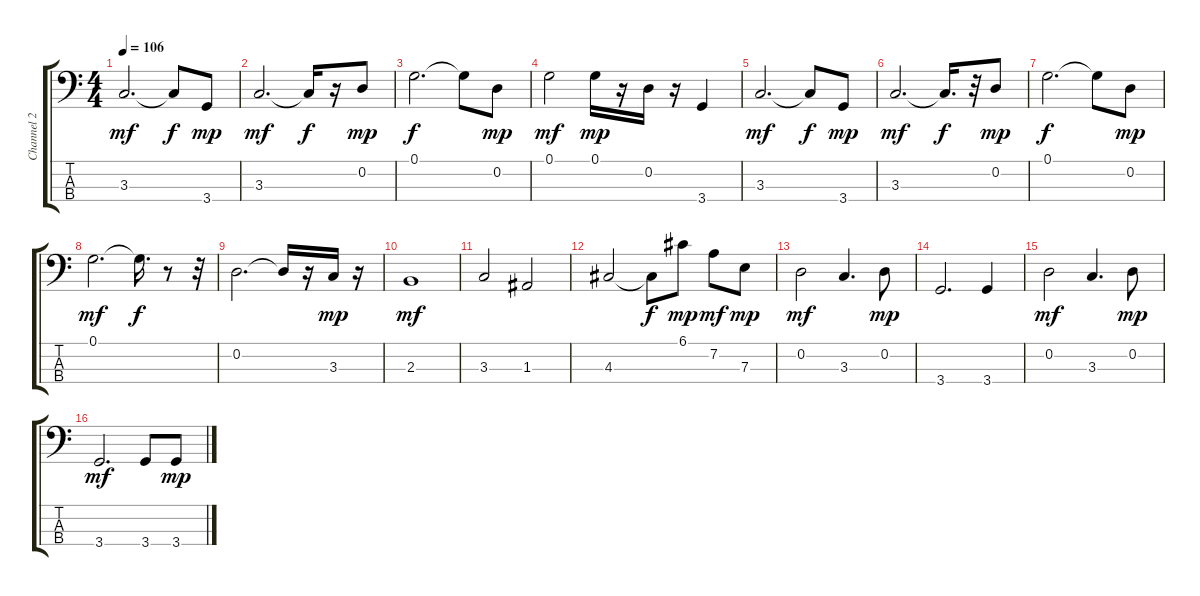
\track ("Channel 2" "Channel 2") {instrument electricbassfinger}
\staff {score tabs}
\tuning (G2 D2 A1 E1) {hide}
\ts (4 4)
\tempo 106
\clef f4
\ks c
3.3.2{d dy mf} 3.3{t}.8{dy f} 3.4.8{dy mp} |
3.3.2{d dy mf} 3.3{t}.16{dy f} r.16 0.2.8{dy mp} |
0.1.2{d dy f} 0.1{t}.8 0.2.8{dy mp} |
0.1.2{dy mf} 0.1.16{dy mp} r.16 0.2.16 r.16 3.4.4 |
3.3.2{d dy mf} 3.3{t}.8{dy f} 3.4.8{dy mp} |
3.3.2{d dy mf} 3.3{t}.16{d dy f} r.32 0.2.8{dy mp} |
0.1.2{d dy f} 0.1{t}.8 0.2.8{dy mp} |
0.1.2{d dy mf} 0.1{t}.16{d dy f} r.8 r.32 |
0.2.2{d} 0.2{t}.16 r.16 3.3.16{dy mp} r.16 |
2.3.1{dy mf} |
3.3.2 1.3.2 |
4.3.2 4.3{t}.8{dy f} 6.1.8{dy mp} 7.2.8{dy mf} 7.3.8{dy mp} |
0.2.2{dy mf} 3.3.4{d} 0.2.8{dy mp} |
3.4.2{d} 3.4.4 |
0.2.2{dy mf} 3.3.4{d} 0.2.8{dy mp} |
3.4.2{d dy mf} 3.4.8 3.4.8{dy mp}
